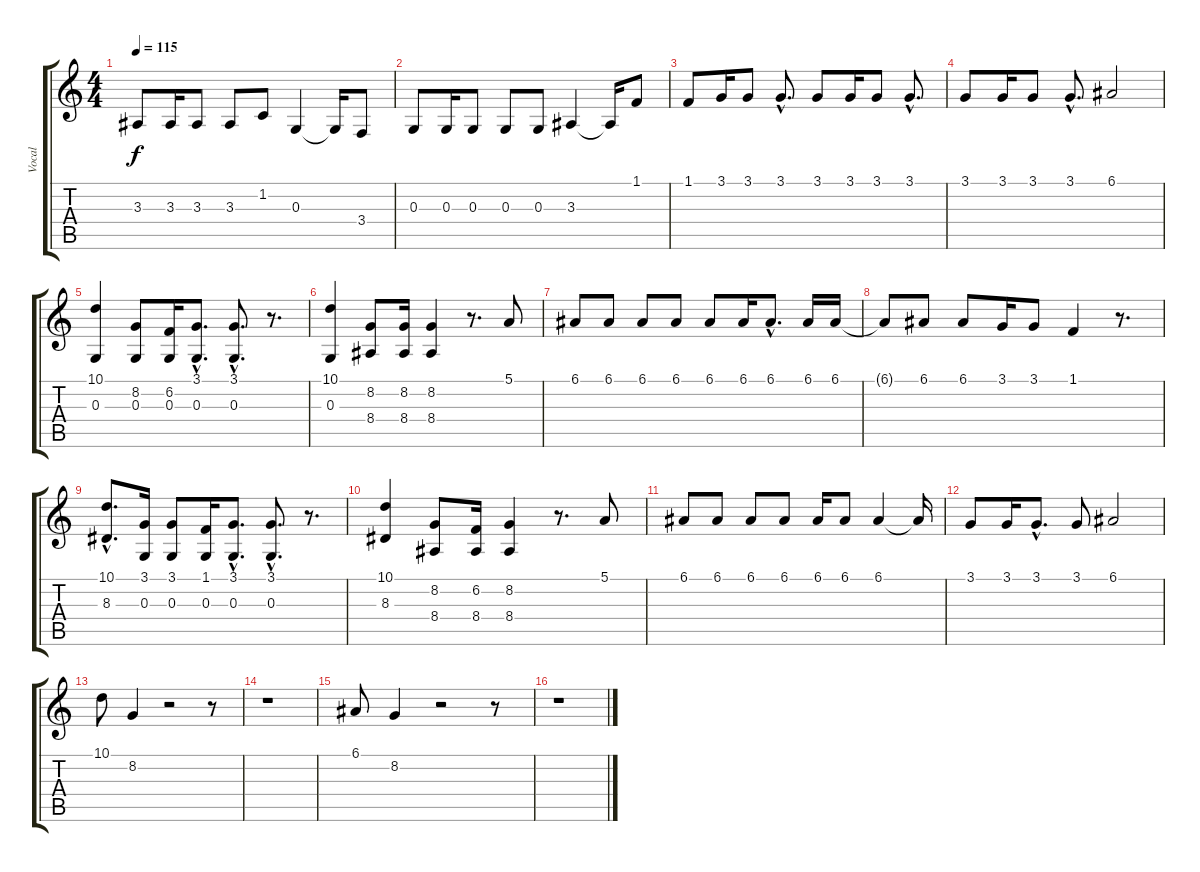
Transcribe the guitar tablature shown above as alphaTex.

\track ("Vocal " "Vocal ") {instrument oboe}
\staff {score tabs}
\tuning (E4 B3 G3 D3 A2 E2) {hide}
\ts (4 4)
\tempo 115
\clef g2
\ks c
3.3.8{dy f} 3.3.16 3.3.8 3.3.8 1.2.8 0.3.4 0.3{t}.16 3.4.8 |
0.3.8 0.3.16 0.3.8 0.3.8 0.3.8 3.3.4 3.3{t}.16 1.1.8 |
1.1.8 3.1.16 3.1.8 3.1{hac}.8{d} 3.1.8 3.1.16 3.1.8 3.1{hac}.8{d} |
3.1.8 3.1.16 3.1.8 3.1{hac}.8{d} 6.1.2 |
(10.1 0.3).4 (8.2 0.3).8 (6.2 0.3).16 (3.1{hac} 0.3{hac}).8{d} (3.1{hac} 0.3{hac}).8{d} r.8{d} |
(10.1 0.3).4 (8.2 8.4).8 (8.2 8.4).16 (8.2 8.4).4 r.8{d} 5.1.8 |
6.1.8 6.1.8 6.1.8 6.1.8 6.1.8 6.1.16 6.1{hac}.8{d} 6.1.16 6.1.16 |
6.1{t}.8 6.1.8 6.1.8 3.1.16 3.1.8 1.1.4 r.8{d} |
(10.1{hac} 8.3{hac}).8{d} (3.1 0.3).16 (3.1 0.3).8 (1.1 0.3).16 (3.1{hac} 0.3{hac}).8{d} (3.1{hac} 0.3{hac}).8{d} r.8{d} |
(10.1 8.3).4 (8.2 8.4).8 (6.2 8.4).16 (8.2 8.4).4 r.8{d} 5.1.8 |
6.1.8 6.1.8 6.1.8 6.1.8 6.1.16 6.1.8 6.1.4 6.1{t}.16 |
3.1.8 3.1.16 3.1{hac}.8{d} 3.1.8 6.1.2 |
10.1.8 8.2.4 r.2 r.8 |
r.1 |
6.1.8 8.2.4 r.2 r.8 |
r.1
